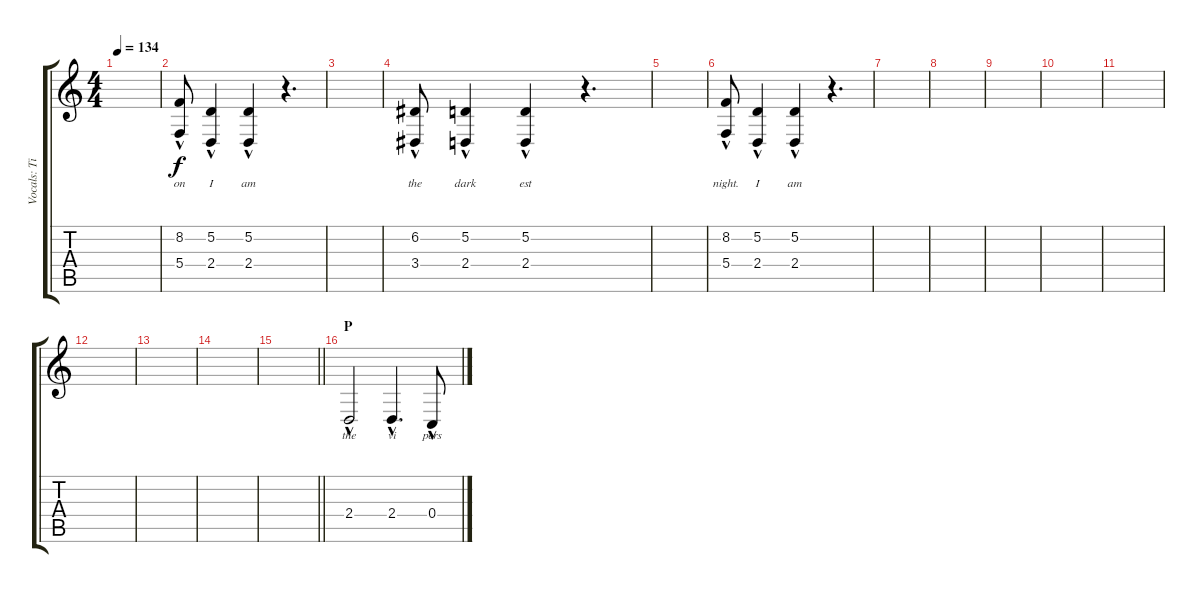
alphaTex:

\track ("Vocals: Tim" "Vocals: Ti") {instrument lead2sawtooth}
\staff {score tabs}
\tuning (D4 A3 F3 C3 G2 D2) {hide}
\ts (4 4)
\tempo 134
\clef g2
\ks c
|
(8.2{hac} 5.4{hac}).8{lyrics (0 "on") lyrics (1 "") lyrics (2 "") lyrics (3 "") lyrics (4 "")} (5.2{hac} 2.4{hac}).4{lyrics (0 "I") lyrics (1 "") lyrics (2 "") lyrics (3 "") lyrics (4 "")} (5.2{hac} 2.4{hac}).4{lyrics (0 "am") lyrics (1 "") lyrics (2 "") lyrics (3 "") lyrics (4 "")} r.4{d} |
|
(6.2{hac} 3.4{hac}).8{lyrics (0 "the") lyrics (1 "") lyrics (2 "") lyrics (3 "") lyrics (4 "")} (5.2{hac} 2.4{hac}).4{lyrics (0 "dark") lyrics (1 "") lyrics (2 "") lyrics (3 "") lyrics (4 "")} (5.2{hac} 2.4{hac}).4{lyrics (0 "est") lyrics (1 "") lyrics (2 "") lyrics (3 "") lyrics (4 "")} r.4{d} |
|
(8.2{hac} 5.4{hac}).8{lyrics (0 "night.") lyrics (1 "") lyrics (2 "") lyrics (3 "") lyrics (4 "")} (5.2{hac} 2.4{hac}).4{lyrics (0 "I") lyrics (1 "") lyrics (2 "") lyrics (3 "") lyrics (4 "")} (5.2{hac} 2.4{hac}).4{lyrics (0 "am") lyrics (1 "") lyrics (2 "") lyrics (3 "") lyrics (4 "")} r.4{d} |
|
|
|
|
|
|
|
|
\barLineRight lightlight
|
\section ("" "P")
2.4{hac}.2{lyrics (0 "the") lyrics (1 "") lyrics (2 "") lyrics (3 "") lyrics (4 "")} 2.4{hac}.4{d lyrics (0 "vi") lyrics (1 "") lyrics (2 "") lyrics (3 "") lyrics (4 "")} 0.4{hac}.8{lyrics (0 "pers") lyrics (1 "") lyrics (2 "") lyrics (3 "") lyrics (4 "")}
